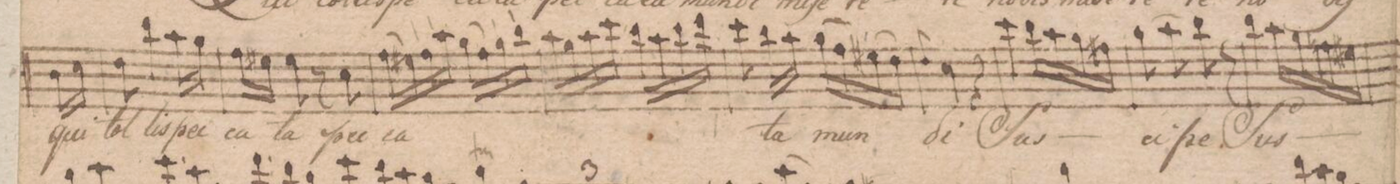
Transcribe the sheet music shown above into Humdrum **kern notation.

**kern	**text	**dynam
*I"Soprano	*	*
*clefC1	*	*
*k[f#]	*	*
*M2/4	*	*
16g\LL	qui	.
16a\JJ	.	.
=116	=116	=116
8b\	tol-	.
4gg\	-lis	.
16ff#\LL	pec-	.
16ee\JJ	.	.
=117	=117	=117
16dd\LL	-ca-	.
16cc#X\JJ	.	.
8cc#\	-ta	.
8r	.	.
8a\	pec-	.
=118	=118	=118
(16dd\LL	-ca-	.
16cc#X\)	.	.
16dd`\	.	.
16ff#`\JJ	.	.
(16ee\LL	.	.
16dd\)	.	.
16ee`\	.	.
16gg`\JJ	.	.
=119	=119	=119
16ff#\LL	.	.
16ee\	.	.
16ff#\	.	.
16aa\JJ	.	.
16gg\LL	.	.
16ff#\	.	.
16gg\	.	.
16bb\JJ	.	.
=120	=120	=120
8aa\	.	.
16gg\LL	-ta	.
16ff#\JJ	.	.
(16ee\LL	mun-	.
16dd\)	.	.
(16cc#X\	.	.
16b\JJ)	.	.
=121	=121	=121
8qqb/	.	.
4a\	-di	.
4r	.	.
=122	=122	=122
4aa\	Sus-	.
16gg\LL	.	.
16ff#\	.	.
16ee\	.	.
16dd#X\JJ	.	.
=123	=123	=123
(8ee\	-ci-	.
8ff#\	.	.
8gg\)	-pe	.
8r	.	.
=124	=124	=124
4gg\	Sus-	.
16ff#\LL	.	.
16ee\	.	.
16ddn\	.	.
16cc#X\JJ	.	.
=125	=125	=125
*-	*-	*-
